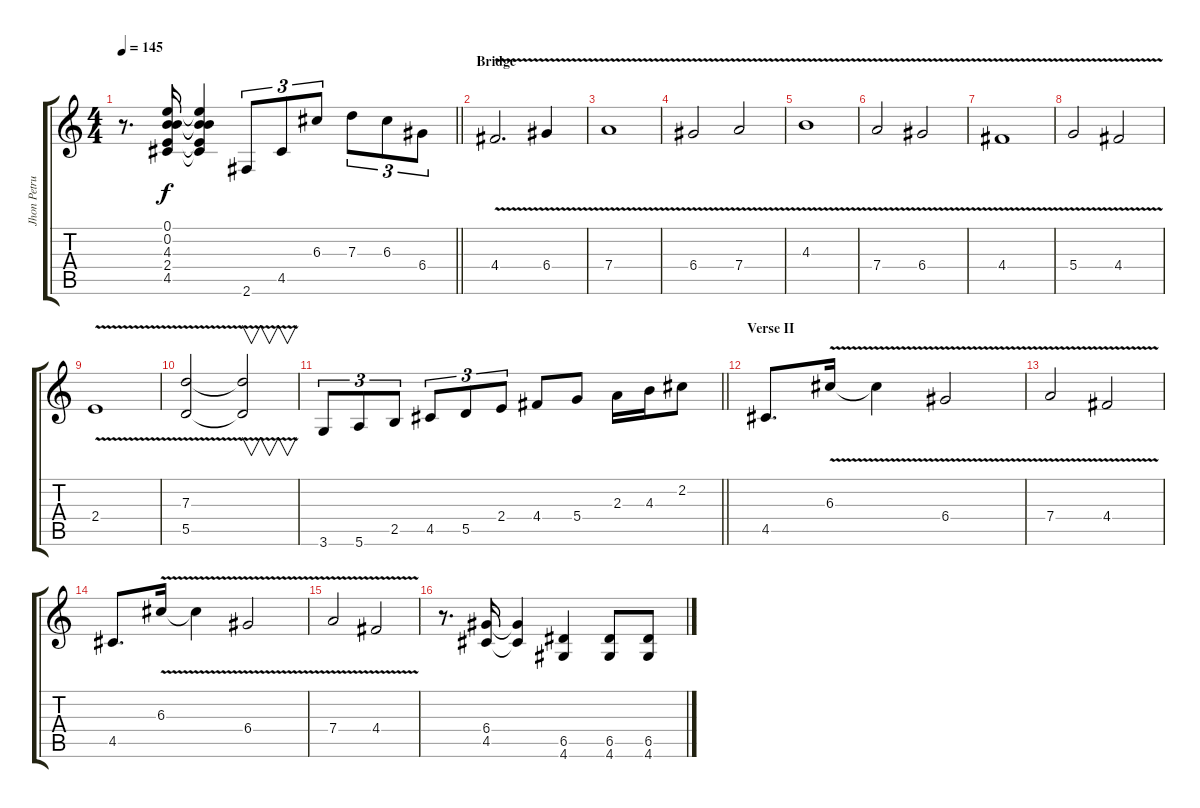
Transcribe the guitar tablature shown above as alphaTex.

\track ("Jhon Petrucci" "Jhon Petru") {instrument distortionguitar}
\staff {score tabs}
\tuning (E4 B3 G3 D3 A2 E2) {hide}
\ts (4 4)
\tempo 145
\clef g2
\barLineRight lightlight
\ks c
r.8{d dy f} (0.1 0.2 4.3 2.4 4.5).16 (0.1{t} 0.2{t} 4.3{t} 2.4{t} 4.5{t}).4 2.6.8{tu (3 2)} 4.5.8{tu (3 2)} 6.3.8{tu (3 2)} 7.3.8{tu (3 2)} 6.3.8{tu (3 2)} 6.4.8{tu (3 2)} |
\section ("" "Bridge")
4.4{v}.2{d} 6.4{v}.4 |
7.4{v}.1 |
6.4{v}.2 7.4{v}.2 |
4.3{v}.1 |
7.4{v}.2 6.4{v}.2 |
4.4{v}.1 |
5.4{v}.2 4.4{v}.2 |
2.4{v}.1 |
(7.3{v} 5.5{v}).2 (7.3{t} 5.5{t}).2{v} |
\barLineRight lightlight
3.6.8{tu (3 2)} 5.6.8{tu (3 2)} 2.5.8{tu (3 2)} 4.5.8{tu (3 2)} 5.5.8{tu (3 2)} 2.4.8{tu (3 2)} 4.4.8 5.4.8 2.3.16 4.3.16 2.2.8 |
\section ("" "Verse II")
4.5.8{d} 6.3{v}.16 6.3{t}.4 6.4{v}.2 |
7.4{v}.2 4.4{v}.2 |
4.5.8{d} 6.3{v}.16 6.3{t}.4 6.4{v}.2 |
7.4{v}.2 4.4{v}.2 |
r.8{d} (6.4 4.5).16 (6.4{t} 4.5{t}).4 (6.5 4.6).4 (6.5 4.6).8 (6.5 4.6).8
